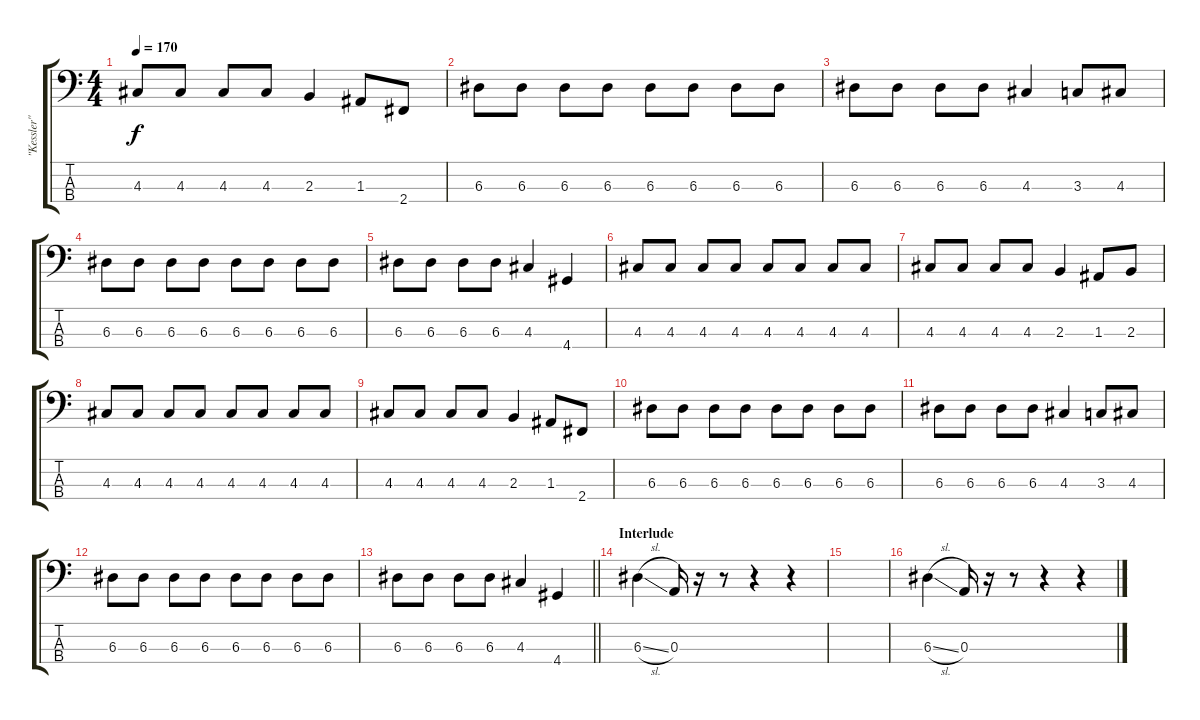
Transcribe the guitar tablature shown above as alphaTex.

\track ("\"Kessler\" Raatikainen" "\"Kessler\" ") {instrument electricbassfinger}
\staff {score tabs}
\tuning (G2 D2 A1 E1) {hide}
\ts (4 4)
\tempo 170
\clef f4
\ks c
4.3.8{dy f} 4.3.8 4.3.8 4.3.8 2.3.4 1.3.8 2.4.8 |
6.3.8 6.3.8 6.3.8 6.3.8 6.3.8 6.3.8 6.3.8 6.3.8 |
6.3.8 6.3.8 6.3.8 6.3.8 4.3.4 3.3.8 4.3.8 |
6.3.8 6.3.8 6.3.8 6.3.8 6.3.8 6.3.8 6.3.8 6.3.8 |
6.3.8 6.3.8 6.3.8 6.3.8 4.3.4 4.4.4 |
4.3.8 4.3.8 4.3.8 4.3.8 4.3.8 4.3.8 4.3.8 4.3.8 |
4.3.8 4.3.8 4.3.8 4.3.8 2.3.4 1.3.8 2.3.8 |
4.3.8 4.3.8 4.3.8 4.3.8 4.3.8 4.3.8 4.3.8 4.3.8 |
4.3.8 4.3.8 4.3.8 4.3.8 2.3.4 1.3.8 2.4.8 |
6.3.8 6.3.8 6.3.8 6.3.8 6.3.8 6.3.8 6.3.8 6.3.8 |
6.3.8 6.3.8 6.3.8 6.3.8 4.3.4 3.3.8 4.3.8 |
6.3.8 6.3.8 6.3.8 6.3.8 6.3.8 6.3.8 6.3.8 6.3.8 |
\barLineRight lightlight
6.3.8 6.3.8 6.3.8 6.3.8 4.3.4 4.4.4 |
\section ("" "Interlude")
6.3{sl}.4 0.3.16 r.16 r.8 r.4 r.4 |
|
6.3{sl}.4 0.3.16 r.16 r.8 r.4 r.4
